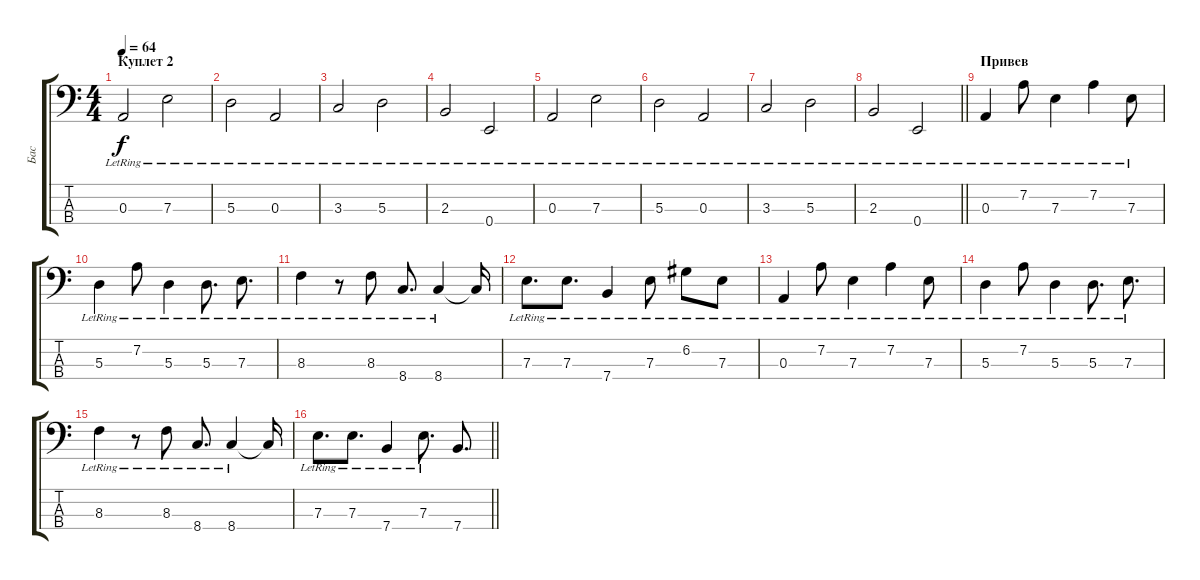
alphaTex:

\track ("Бас" "Бас") {instrument acousticbass}
\staff {score tabs}
\tuning (G2 D2 A1 E1) {hide}
\ts (4 4)
\section ("" "Куплет 2")
\tempo 64
\clef f4
\ks c
0.3{lr}.2{dy f} 7.3{lr}.2 |
5.3{lr}.2 0.3{lr}.2 |
3.3{lr}.2 5.3{lr}.2 |
2.3{lr}.2 0.4{lr}.2 |
0.3{lr}.2 7.3{lr}.2 |
5.3{lr}.2 0.3{lr}.2 |
3.3{lr}.2 5.3{lr}.2 |
\barLineRight lightlight
2.3{lr}.2 0.4{lr}.2 |
\section ("" "Привев")
0.3{lr}.4 7.2{lr}.8 7.3{lr}.4 7.2{lr}.4 7.3{lr}.8 |
5.3{lr}.4 7.2{lr}.8 5.3{lr}.4 5.3{lr}.8{d} 7.3{lr}.8{d} |
8.3{lr}.4 r.8 8.3{lr}.8 8.4{lr}.8{d} 8.4{lr}.4 8.4{t}.16 |
7.3{lr}.8{d} 7.3{lr}.8{d} 7.4{lr}.4 7.3{lr}.8 6.2{lr}.8 7.3{lr}.8 |
0.3{lr}.4 7.2{lr}.8 7.3{lr}.4 7.2{lr}.4 7.3{lr}.8 |
5.3{lr}.4 7.2{lr}.8 5.3{lr}.4 5.3{lr}.8{d} 7.3{lr}.8{d} |
8.3{lr}.4 r.8 8.3{lr}.8 8.4{lr}.8{d} 8.4{lr}.4 8.4{t}.16 |
\barLineRight lightlight
7.3{lr}.8{d} 7.3{lr}.8{d} 7.4{lr}.4 7.3{lr}.8{d} 7.4.8{d}
